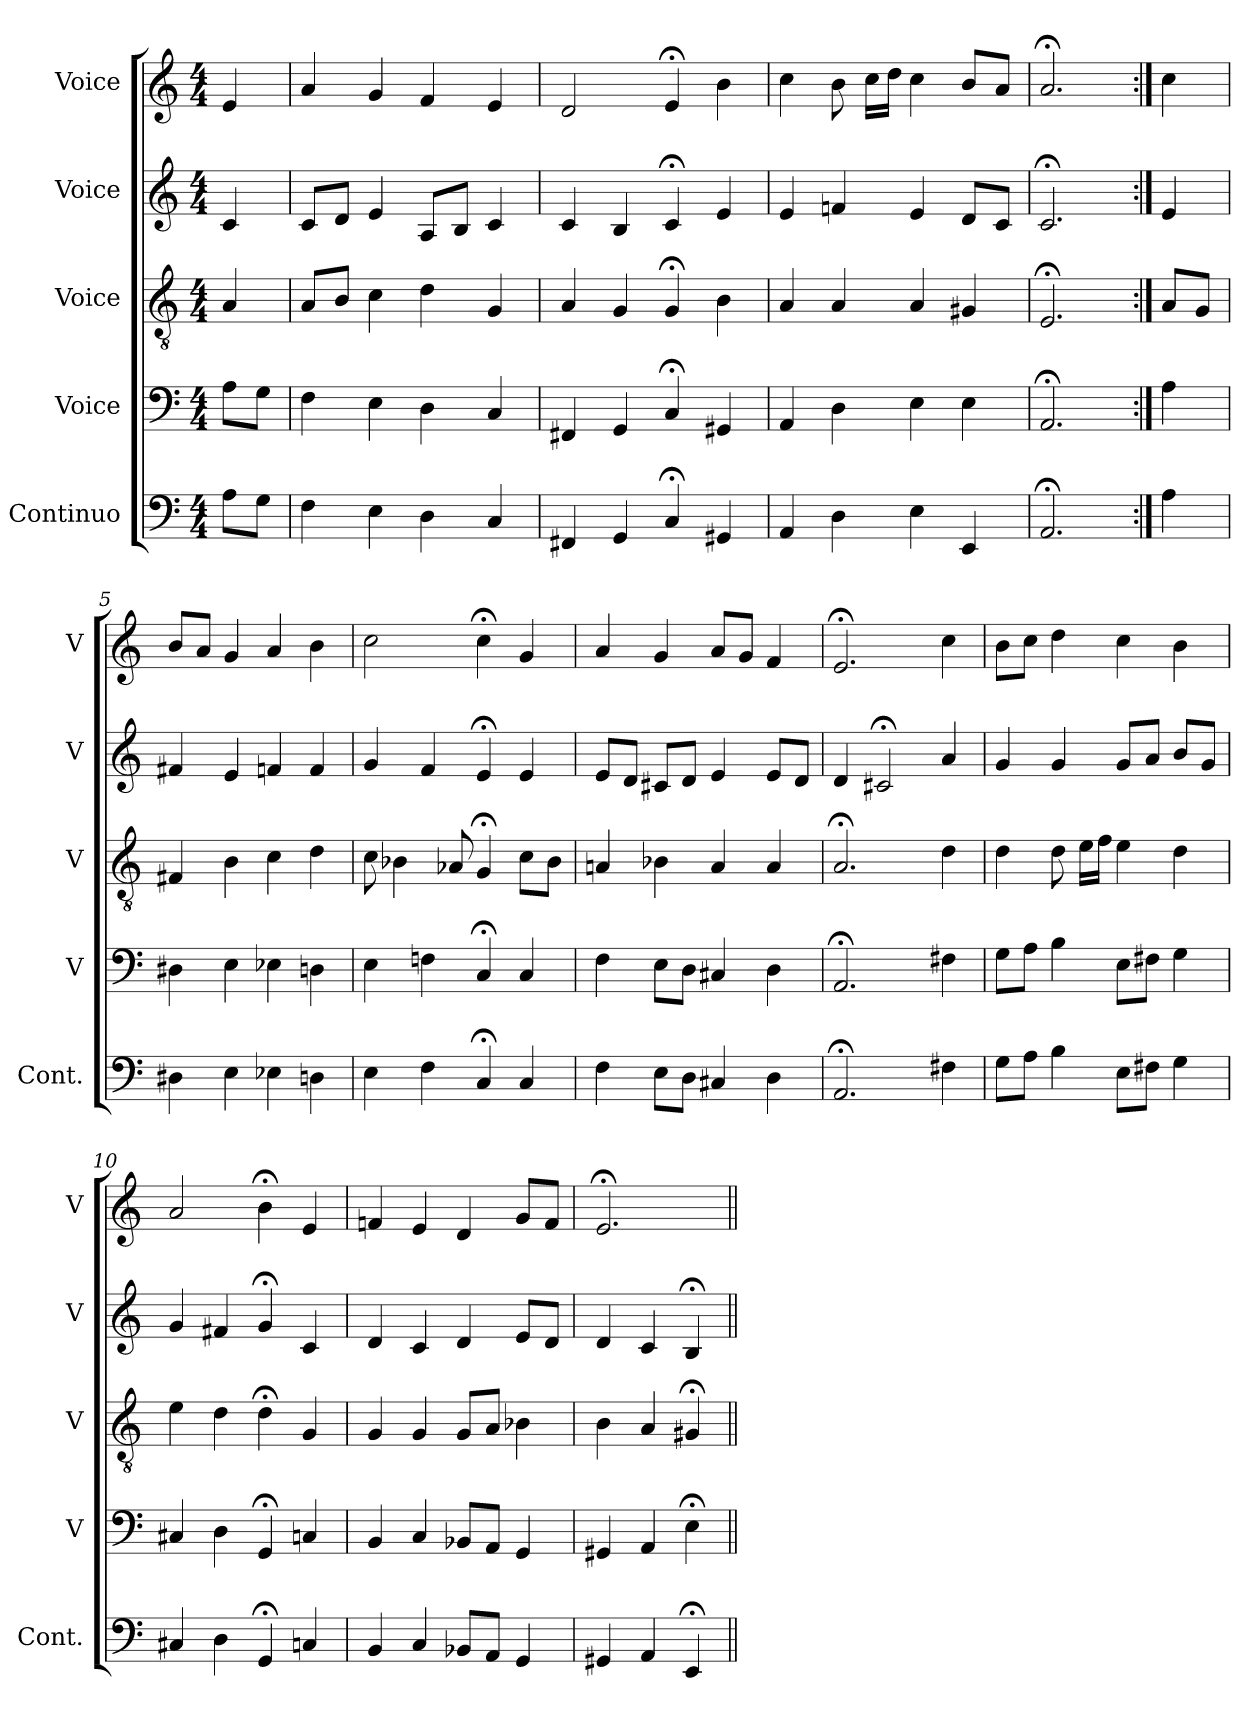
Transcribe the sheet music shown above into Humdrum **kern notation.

**kern	**kern	**kern	**kern	**kern
*part5	*part4	*part3	*part2	*part1
*staff5	*staff4	*staff3	*staff2	*staff1
*I"Continuo	*I"Voice	*I"Voice	*I"Voice	*I"Voice
*I'Cont.	*I'V	*I'V	*I'V	*I'V
*clefF4	*clefF4	*clefGv2	*clefG2	*clefG2
*ITrd7c12	*	*	*	*
*k[]	*k[]	*k[]	*k[]	*k[]
*M4/4	*M4/4	*M4/4	*M4/4	*M4/4
=	=	=	=	=
8AA\L	8A\L	4A/	4c/	4e/
8GG\J	8G\J	.	.	.
=1	=1	=1	=1	=1
4FF\	4F\	8A/L	8c/L	4a/
.	.	8B/J	8d/J	.
4EE\	4E\	4c\	4e/	4g/
4DD\	4D\	4d\	8A/L	4f/
.	.	.	8B/J	.
4CC/	4C/	4G/	4c/	4e/
=2	=2	=2	=2	=2
4FFF#X/	4FF#X/	4A/	4c/	2d/
4GGG/	4GG/	4G/	4B/	.
4CC;</	4C;</	4G;</	4c;</	4e;</
4GGG#X/	4GG#X/	4B\	4e/	4b\
=3	=3	=3	=3	=3
4AAA/	4AA/	4A/	4e/	4cc\
4DD\	4D\	4A/	4fn/	8b\
.	.	.	.	16cc\LL
.	.	.	.	16dd\JJ
4EE\	4E\	4A/	4e/	4cc\
4EEE/	4E\	4G#X/	8d/L	8b/L
.	.	.	8c/J	8a/J
=4	=4	=4	=4	=4
2.AAA;</	2.AA;</	2.E;</	2.c;</	2.a;</
=4X1:|!	=4X1:|!	=4X1:|!	=4X1:|!	=4X1:|!
4AA\	4A\	8A/L	4e/	4cc\
.	.	8G/J	.	.
=5	=5	=5	=5	=5
4DD#X\	4D#X\	4F#X/	4f#X/	8b/L
.	.	.	.	8a/J
4EE\	4E\	4B\	4e/	4g/
4EE-X\	4E-X\	4c\	4fn/	4a/
4DDn\	4Dn\	4d\	4f/	4b\
!!LO:LB:g=z
=6	=6	=6	=6	=6
4EE\	4E\	8c\	4g/	2cc\
.	.	4B-X\	.	.
4FF\	4Fn\	.	4f/	.
.	.	8A-X/	.	.
4CC;</	4C;</	4G;</	4e;</	4cc;<\
4CC/	4C/	8c\L	4e/	4g/
.	.	8B-\J	.	.
=7	=7	=7	=7	=7
4FF\	4F\	4An/	8e/L	4a/
.	.	.	8d/J	.
8EE\L	8E\L	4B-X\	8c#X/L	4g/
8DD\J	8D\J	.	8d/J	.
4CC#X/	4C#X/	4A/	4e/	8a/L
.	.	.	.	8g/J
4DD\	4D\	4A/	8e/L	4f/
.	.	.	8d/J	.
=8	=8	=8	=8	=8
2.AAA;</	2.AA;</	2.A;</	4d/	2.e;</
.	.	.	2c#X;</	.
4FF#X\	4F#X\	4d\	4a/	4cc\
=9	=9	=9	=9	=9
8GG\L	8G\L	4d\	4g/	8b\L
8AA\J	8A\J	.	.	8cc\J
4BB\	4B\	8d\	4g/	4dd\
.	.	16e\LL	.	.
.	.	16f\JJ	.	.
8EE\L	8E\L	4e\	8g/L	4cc\
8FF#X\J	8F#X\J	.	8a/J	.
4GG\	4G\	4d\	8b/L	4b\
.	.	.	8g/J	.
=10	=10	=10	=10	=10
4CC#X/	4C#X/	4e\	4g/	2a/
4DD\	4D\	4d\	4f#X/	.
4GGG;</	4GG;</	4d;<\	4g;</	4b;<\
4CCn/	4Cn/	4G/	4c/	4e/
!!LO:PB:g=z
=11	=11	=11	=11	=11
4BBB/	4BB/	4G/	4d/	4fn/
4CC/	4C/	4G/	4c/	4e/
8BBB-X/L	8BB-X/L	8G/L	4d/	4d/
8AAA/J	8AA/J	8A/J	.	.
4GGG/	4GG/	4B-X\	8e/L	8g/L
.	.	.	8d/J	8f/J
=12	=12	=12	=12	=12
4GGG#X/	4GG#X/	4B\	4d/	2.e;</
4AAA/	4AA/	4A/	4c/	.
4EEE;</	4E;<\	4G#X;</	4B;</	.
=||	=||	=||	=||	=||
*-	*-	*-	*-	*-
